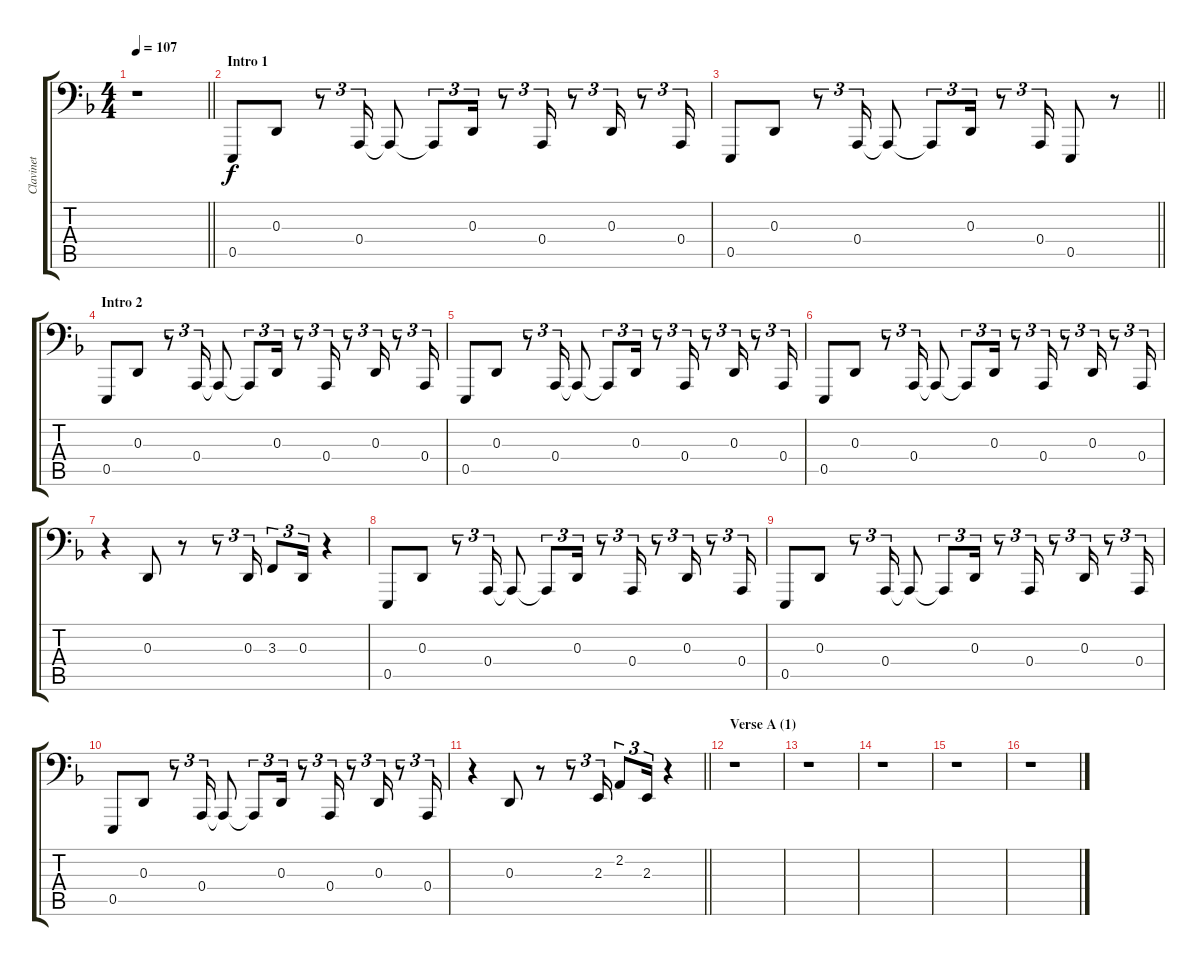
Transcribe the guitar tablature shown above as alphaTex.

\track ("Clavinet" "Clavinet") {instrument clavinet}
\staff {score tabs}
\tuning (C3 G2 D2 A1 E1 B0) {hide}
\ts (4 4)
\tempo 107
\clef f4
\barLineRight lightlight
\ks dminor
r.1{dy f instrument clavinet} |
\section ("" "Intro 1")
0.5.8 0.3.8 r.8{tu (3 2)} 0.4.16{tu (3 2)} 0.4{t}.8 0.4{t}.8{tu (3 2)} 0.3.16{tu (3 2)} r.8{tu (3 2)} 0.4.16{tu (3 2)} r.8{tu (3 2)} 0.3.16{tu (3 2)} r.8{tu (3 2)} 0.4.16{tu (3 2)} |
\barLineRight lightlight
0.5.8 0.3.8 r.8{tu (3 2)} 0.4.16{tu (3 2)} 0.4{t}.8 0.4{t}.8{tu (3 2)} 0.3.16{tu (3 2)} r.8{tu (3 2)} 0.4.16{tu (3 2)} 0.5.8 r.8 |
\section ("" "Intro 2")
0.5.8 0.3.8 r.8{tu (3 2)} 0.4.16{tu (3 2)} 0.4{t}.8 0.4{t}.8{tu (3 2)} 0.3.16{tu (3 2)} r.8{tu (3 2)} 0.4.16{tu (3 2)} r.8{tu (3 2)} 0.3.16{tu (3 2)} r.8{tu (3 2)} 0.4.16{tu (3 2)} |
0.5.8 0.3.8 r.8{tu (3 2)} 0.4.16{tu (3 2)} 0.4{t}.8 0.4{t}.8{tu (3 2)} 0.3.16{tu (3 2)} r.8{tu (3 2)} 0.4.16{tu (3 2)} r.8{tu (3 2)} 0.3.16{tu (3 2)} r.8{tu (3 2)} 0.4.16{tu (3 2)} |
0.5.8 0.3.8 r.8{tu (3 2)} 0.4.16{tu (3 2)} 0.4{t}.8 0.4{t}.8{tu (3 2)} 0.3.16{tu (3 2)} r.8{tu (3 2)} 0.4.16{tu (3 2)} r.8{tu (3 2)} 0.3.16{tu (3 2)} r.8{tu (3 2)} 0.4.16{tu (3 2)} |
r.4 0.3.8 r.8 r.8{tu (3 2)} 0.3.16{tu (3 2)} 3.3.8{tu (3 2)} 0.3.16{tu (3 2)} r.4 |
0.5.8 0.3.8 r.8{tu (3 2)} 0.4.16{tu (3 2)} 0.4{t}.8 0.4{t}.8{tu (3 2)} 0.3.16{tu (3 2)} r.8{tu (3 2)} 0.4.16{tu (3 2)} r.8{tu (3 2)} 0.3.16{tu (3 2)} r.8{tu (3 2)} 0.4.16{tu (3 2)} |
0.5.8 0.3.8 r.8{tu (3 2)} 0.4.16{tu (3 2)} 0.4{t}.8 0.4{t}.8{tu (3 2)} 0.3.16{tu (3 2)} r.8{tu (3 2)} 0.4.16{tu (3 2)} r.8{tu (3 2)} 0.3.16{tu (3 2)} r.8{tu (3 2)} 0.4.16{tu (3 2)} |
0.5.8 0.3.8 r.8{tu (3 2)} 0.4.16{tu (3 2)} 0.4{t}.8 0.4{t}.8{tu (3 2)} 0.3.16{tu (3 2)} r.8{tu (3 2)} 0.4.16{tu (3 2)} r.8{tu (3 2)} 0.3.16{tu (3 2)} r.8{tu (3 2)} 0.4.16{tu (3 2)} |
\barLineRight lightlight
r.4 0.3.8 r.8 r.8{tu (3 2)} 2.3.16{tu (3 2)} 2.2.8{tu (3 2)} 2.3.16{tu (3 2)} r.4 |
\section ("" "Verse A (1)")
r.1 |
r.1 |
r.1 |
r.1 |
r.1
